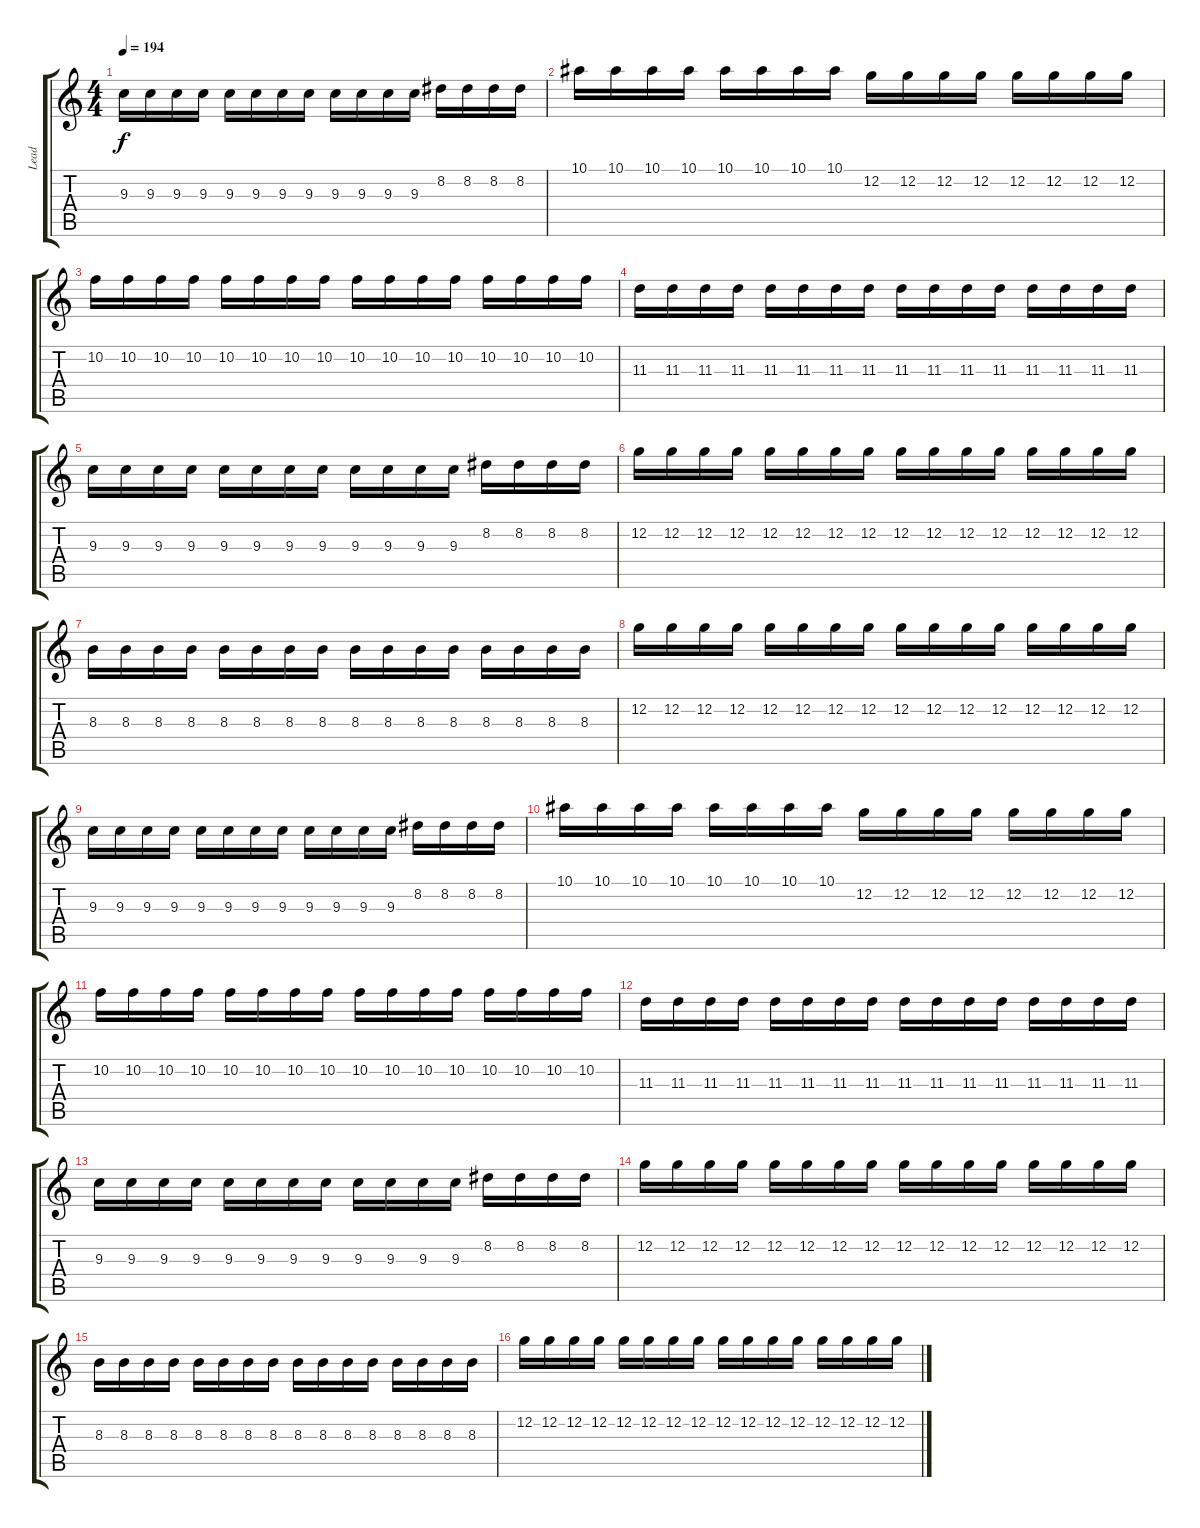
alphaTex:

\track ("Lead" "Lead") {instrument overdrivenguitar}
\staff {score tabs}
\tuning (C4 G3 Eb3 Bb2 F2 C2) {hide}
\ts (4 4)
\tempo 194
\clef g2
\ks c
9.3.16{dy f} 9.3.16 9.3.16 9.3.16 9.3.16 9.3.16 9.3.16 9.3.16 9.3.16 9.3.16 9.3.16 9.3.16 8.2.16 8.2.16 8.2.16 8.2.16 |
10.1.16 10.1.16 10.1.16 10.1.16 10.1.16 10.1.16 10.1.16 10.1.16 12.2.16 12.2.16 12.2.16 12.2.16 12.2.16 12.2.16 12.2.16 12.2.16 |
10.2.16 10.2.16 10.2.16 10.2.16 10.2.16 10.2.16 10.2.16 10.2.16 10.2.16 10.2.16 10.2.16 10.2.16 10.2.16 10.2.16 10.2.16 10.2.16 |
11.3.16 11.3.16 11.3.16 11.3.16 11.3.16 11.3.16 11.3.16 11.3.16 11.3.16 11.3.16 11.3.16 11.3.16 11.3.16 11.3.16 11.3.16 11.3.16 |
9.3.16 9.3.16 9.3.16 9.3.16 9.3.16 9.3.16 9.3.16 9.3.16 9.3.16 9.3.16 9.3.16 9.3.16 8.2.16 8.2.16 8.2.16 8.2.16 |
12.2.16 12.2.16 12.2.16 12.2.16 12.2.16 12.2.16 12.2.16 12.2.16 12.2.16 12.2.16 12.2.16 12.2.16 12.2.16 12.2.16 12.2.16 12.2.16 |
8.3.16 8.3.16 8.3.16 8.3.16 8.3.16 8.3.16 8.3.16 8.3.16 8.3.16 8.3.16 8.3.16 8.3.16 8.3.16 8.3.16 8.3.16 8.3.16 |
12.2.16 12.2.16 12.2.16 12.2.16 12.2.16 12.2.16 12.2.16 12.2.16 12.2.16 12.2.16 12.2.16 12.2.16 12.2.16 12.2.16 12.2.16 12.2.16 |
9.3.16 9.3.16 9.3.16 9.3.16 9.3.16 9.3.16 9.3.16 9.3.16 9.3.16 9.3.16 9.3.16 9.3.16 8.2.16 8.2.16 8.2.16 8.2.16 |
10.1.16 10.1.16 10.1.16 10.1.16 10.1.16 10.1.16 10.1.16 10.1.16 12.2.16 12.2.16 12.2.16 12.2.16 12.2.16 12.2.16 12.2.16 12.2.16 |
10.2.16 10.2.16 10.2.16 10.2.16 10.2.16 10.2.16 10.2.16 10.2.16 10.2.16 10.2.16 10.2.16 10.2.16 10.2.16 10.2.16 10.2.16 10.2.16 |
11.3.16 11.3.16 11.3.16 11.3.16 11.3.16 11.3.16 11.3.16 11.3.16 11.3.16 11.3.16 11.3.16 11.3.16 11.3.16 11.3.16 11.3.16 11.3.16 |
9.3.16 9.3.16 9.3.16 9.3.16 9.3.16 9.3.16 9.3.16 9.3.16 9.3.16 9.3.16 9.3.16 9.3.16 8.2.16 8.2.16 8.2.16 8.2.16 |
12.2.16 12.2.16 12.2.16 12.2.16 12.2.16 12.2.16 12.2.16 12.2.16 12.2.16 12.2.16 12.2.16 12.2.16 12.2.16 12.2.16 12.2.16 12.2.16 |
8.3.16 8.3.16 8.3.16 8.3.16 8.3.16 8.3.16 8.3.16 8.3.16 8.3.16 8.3.16 8.3.16 8.3.16 8.3.16 8.3.16 8.3.16 8.3.16 |
12.2.16 12.2.16 12.2.16 12.2.16 12.2.16 12.2.16 12.2.16 12.2.16 12.2.16 12.2.16 12.2.16 12.2.16 12.2.16 12.2.16 12.2.16 12.2.16
